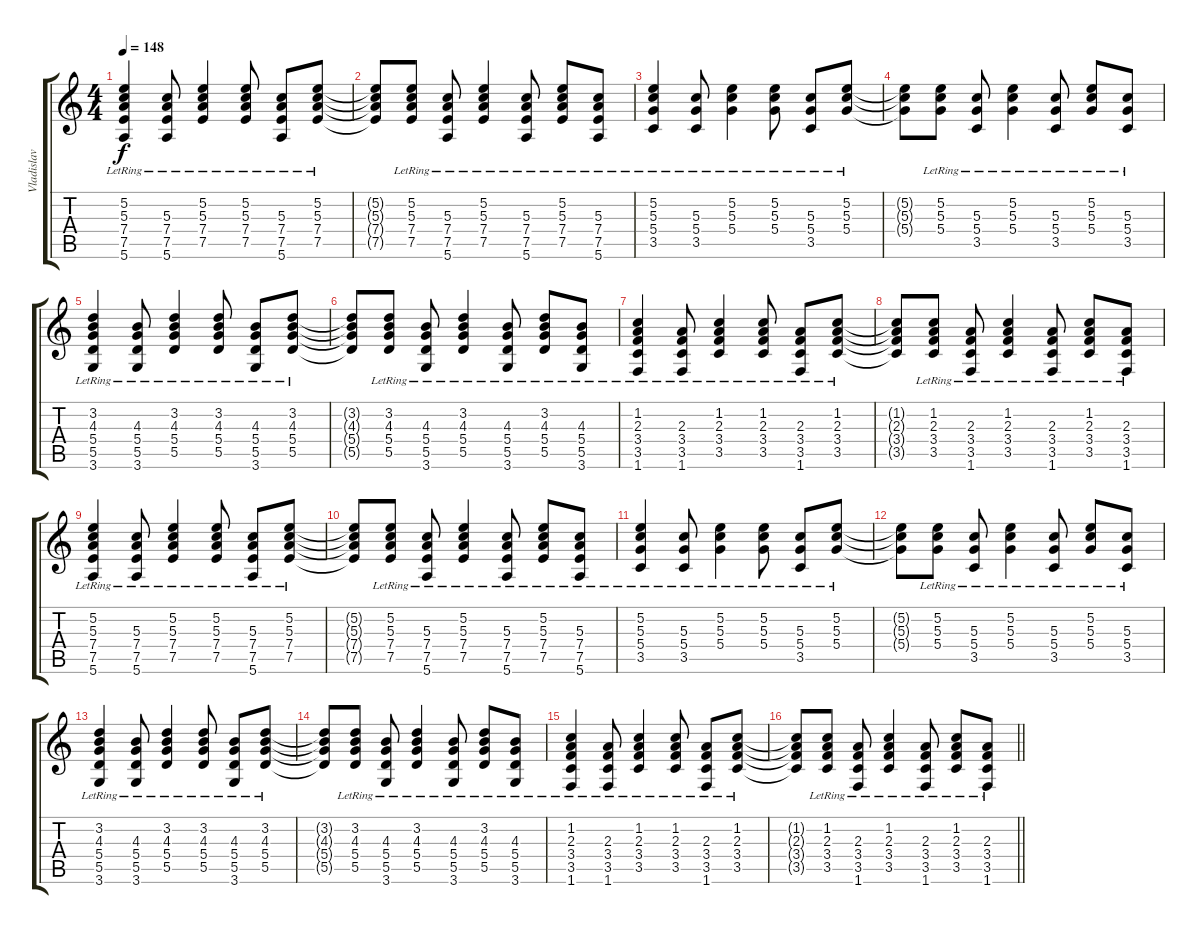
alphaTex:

\track ("Vladislav Parshin" "Vladislav ") {instrument electricguitarclean}
\staff {score tabs}
\tuning (E4 B3 G3 D3 A2 E2) {hide}
\ts (4 4)
\section ("" "")
\tempo 148
\clef g2
\ks c
(5.2{lr} 5.3{lr} 7.4{lr} 7.5{lr} 5.6{lr}).4{dy f} (5.3{lr} 7.4{lr} 7.5{lr} 5.6{lr}).8 (5.2{lr} 5.3{lr} 7.4{lr} 7.5{lr}).4 (5.2{lr} 5.3{lr} 7.4{lr} 7.5{lr}).8 (5.3{lr} 7.4{lr} 7.5{lr} 5.6{lr}).8 (5.2{lr} 5.3{lr} 7.4{lr} 7.5{lr}).8 |
(5.2{t} 5.3{t} 7.4{t} 7.5{t}).8 (5.2{lr} 5.3{lr} 7.4{lr} 7.5{lr}).8 (5.3{lr} 7.4{lr} 7.5{lr} 5.6{lr}).8 (5.2{lr} 5.3{lr} 7.4{lr} 7.5{lr}).4 (5.3{lr} 7.4{lr} 7.5{lr} 5.6{lr}).8 (5.2{lr} 5.3{lr} 7.4{lr} 7.5{lr}).8 (5.3{lr} 7.4{lr} 7.5{lr} 5.6{lr}).8 |
(5.2{lr} 5.3{lr} 5.4{lr} 3.5{lr}).4 (5.3{lr} 5.4{lr} 3.5{lr}).8 (5.2{lr} 5.3{lr} 5.4{lr}).4 (5.2{lr} 5.3{lr} 5.4{lr}).8 (5.3{lr} 5.4{lr} 3.5{lr}).8 (5.2{lr} 5.3{lr} 5.4{lr}).8 |
(5.2{t} 5.3{t} 5.4{t}).8 (5.2{lr} 5.3{lr} 5.4{lr}).8 (5.3{lr} 5.4{lr} 3.5{lr}).8 (5.2{lr} 5.3{lr} 5.4{lr}).4 (5.3{lr} 5.4{lr} 3.5{lr}).8 (5.2{lr} 5.3{lr} 5.4{lr}).8 (5.3{lr} 5.4{lr} 3.5{lr}).8 |
(3.2{lr} 4.3{lr} 5.4{lr} 5.5{lr} 3.6{lr}).4 (4.3{lr} 5.4{lr} 5.5{lr} 3.6{lr}).8 (3.2{lr} 4.3{lr} 5.4{lr} 5.5{lr}).4 (3.2{lr} 4.3{lr} 5.4{lr} 5.5{lr}).8 (4.3{lr} 5.4{lr} 5.5{lr} 3.6{lr}).8 (3.2{lr} 4.3{lr} 5.4{lr} 5.5{lr}).8 |
(3.2{t} 4.3{t} 5.4{t} 5.5{t}).8 (3.2{lr} 4.3{lr} 5.4{lr} 5.5{lr}).8 (4.3{lr} 5.4{lr} 5.5{lr} 3.6{lr}).8 (3.2{lr} 4.3{lr} 5.4{lr} 5.5{lr}).4 (4.3{lr} 5.4{lr} 5.5{lr} 3.6{lr}).8 (3.2{lr} 4.3{lr} 5.4{lr} 5.5{lr}).8 (4.3{lr} 5.4{lr} 5.5{lr} 3.6{lr}).8 |
(1.2{lr} 2.3{lr} 3.4{lr} 3.5{lr} 1.6{lr}).4 (2.3 3.4 3.5{lr} 1.6{lr}).8 (1.2{lr} 2.3{lr} 3.4{lr} 3.5{lr}).4 (1.2{lr} 2.3{lr} 3.4{lr} 3.5{lr}).8 (2.3 3.4{lr} 3.5{lr} 1.6{lr}).8 (1.2{lr} 2.3{lr} 3.4{lr} 3.5{lr}).8 |
(1.2{t} 2.3{t} 3.4{t} 3.5{t}).8 (1.2{lr} 2.3{lr} 3.4{lr} 3.5{lr}).8 (2.3 3.4{lr} 3.5{lr} 1.6{lr}).8 (1.2{lr} 2.3{lr} 3.4{lr} 3.5{lr}).4 (2.3 3.4{lr} 3.5{lr} 1.6{lr}).8 (1.2{lr} 2.3{lr} 3.4{lr} 3.5{lr}).8 (2.3 3.4{lr} 3.5{lr} 1.6{lr}).8 |
(5.2{lr} 5.3{lr} 7.4{lr} 7.5{lr} 5.6{lr}).4 (5.3{lr} 7.4{lr} 7.5{lr} 5.6{lr}).8 (5.2{lr} 5.3{lr} 7.4{lr} 7.5{lr}).4 (5.2{lr} 5.3{lr} 7.4{lr} 7.5{lr}).8 (5.3{lr} 7.4{lr} 7.5{lr} 5.6{lr}).8 (5.2{lr} 5.3{lr} 7.4{lr} 7.5{lr}).8 |
(5.2{t} 5.3{t} 7.4{t} 7.5{t}).8 (5.2{lr} 5.3{lr} 7.4{lr} 7.5{lr}).8 (5.3{lr} 7.4{lr} 7.5{lr} 5.6{lr}).8 (5.2{lr} 5.3{lr} 7.4{lr} 7.5{lr}).4 (5.3{lr} 7.4{lr} 7.5{lr} 5.6{lr}).8 (5.2{lr} 5.3{lr} 7.4{lr} 7.5{lr}).8 (5.3{lr} 7.4{lr} 7.5{lr} 5.6{lr}).8 |
(5.2{lr} 5.3{lr} 5.4{lr} 3.5{lr}).4 (5.3{lr} 5.4{lr} 3.5{lr}).8 (5.2{lr} 5.3{lr} 5.4{lr}).4 (5.2{lr} 5.3{lr} 5.4{lr}).8 (5.3{lr} 5.4{lr} 3.5{lr}).8 (5.2{lr} 5.3{lr} 5.4{lr}).8 |
(5.2{t} 5.3{t} 5.4{t}).8 (5.2{lr} 5.3{lr} 5.4{lr}).8 (5.3{lr} 5.4{lr} 3.5{lr}).8 (5.2{lr} 5.3{lr} 5.4{lr}).4 (5.3{lr} 5.4{lr} 3.5{lr}).8 (5.2{lr} 5.3{lr} 5.4{lr}).8 (5.3{lr} 5.4{lr} 3.5{lr}).8 |
(3.2{lr} 4.3{lr} 5.4{lr} 5.5{lr} 3.6{lr}).4 (4.3{lr} 5.4{lr} 5.5{lr} 3.6{lr}).8 (3.2{lr} 4.3{lr} 5.4{lr} 5.5{lr}).4 (3.2{lr} 4.3{lr} 5.4{lr} 5.5{lr}).8 (4.3{lr} 5.4{lr} 5.5{lr} 3.6{lr}).8 (3.2{lr} 4.3{lr} 5.4{lr} 5.5{lr}).8 |
(3.2{t} 4.3{t} 5.4{t} 5.5{t}).8 (3.2{lr} 4.3{lr} 5.4{lr} 5.5{lr}).8 (4.3{lr} 5.4{lr} 5.5{lr} 3.6{lr}).8 (3.2{lr} 4.3{lr} 5.4{lr} 5.5{lr}).4 (4.3{lr} 5.4{lr} 5.5{lr} 3.6{lr}).8 (3.2{lr} 4.3{lr} 5.4{lr} 5.5{lr}).8 (4.3{lr} 5.4{lr} 5.5{lr} 3.6{lr}).8 |
(1.2{lr} 2.3{lr} 3.4{lr} 3.5{lr} 1.6{lr}).4 (2.3 3.4 3.5{lr} 1.6{lr}).8 (1.2{lr} 2.3{lr} 3.4{lr} 3.5{lr}).4 (1.2{lr} 2.3{lr} 3.4{lr} 3.5{lr}).8 (2.3 3.4{lr} 3.5{lr} 1.6{lr}).8 (1.2{lr} 2.3{lr} 3.4{lr} 3.5{lr}).8 |
\barLineRight lightlight
(1.2{t} 2.3{t} 3.4{t} 3.5{t}).8 (1.2{lr} 2.3{lr} 3.4{lr} 3.5{lr}).8 (2.3 3.4{lr} 3.5{lr} 1.6{lr}).8 (1.2{lr} 2.3{lr} 3.4{lr} 3.5{lr}).4 (2.3 3.4{lr} 3.5{lr} 1.6{lr}).8 (1.2{lr} 2.3{lr} 3.4{lr} 3.5{lr}).8 (2.3 3.4{lr} 3.5{lr} 1.6{lr}).8
